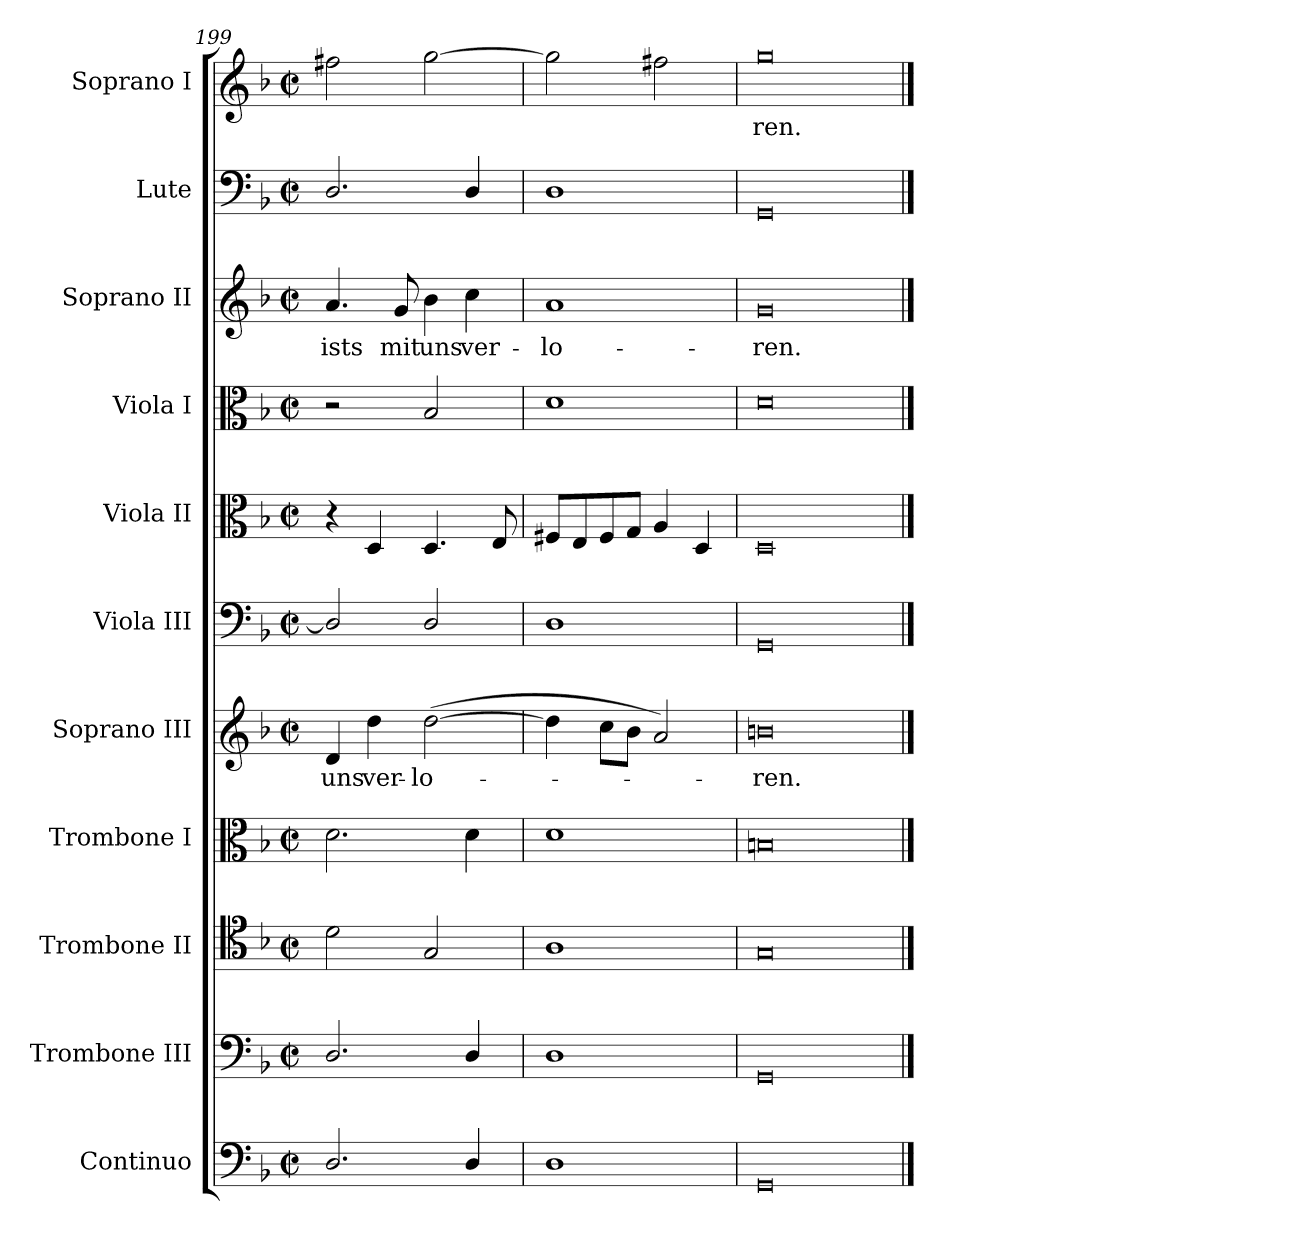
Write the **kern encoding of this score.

**kern	**kern	**kern	**kern	**kern	**text	**kern	**kern	**kern	**kern	**text	**kern	**kern	**text
*part11	*part10	*part9	*part8	*part7	*part7	*part6	*part5	*part4	*part3	*part3	*part2	*part1	*part1
*staff11	*staff10	*staff9	*staff8	*staff7	*staff7	*staff6	*staff5	*staff4	*staff3	*staff3	*staff2	*staff1	*staff1
*I"Continuo	*I"Trombone III	*I"Trombone II	*I"Trombone I	*I"Soprano III	*	*I"Viola III	*I"Viola II	*I"Viola I	*I"Soprano II	*	*I"Lute	*I"Soprano I	*
*	*I'Tb III	*I'Tb II	*I'Tb I	*I'S III	*	*I'Vl III	*I'Vl II	*I'Vl I	*I'S II	*	*I'Lt	*I'S I	*
*clefF4	*clefF4	*clefC4	*clefC3	*clefG2	*	*clefF4	*clefC3	*clefC3	*clefG2	*	*clefF4	*clefG2	*
*k[b-]	*k[b-]	*k[b-]	*k[b-]	*k[b-]	*	*k[b-]	*k[b-]	*k[b-]	*k[b-]	*	*k[b-]	*k[b-]	*
*F:	*F:	*F:	*F:	*F:	*	*F:	*F:	*F:	*F:	*	*F:	*F:	*
*M2/2	*M2/2	*M2/2	*M2/2	*M2/2	*	*M2/2	*M2/2	*M2/2	*M2/2	*	*M2/2	*M2/2	*
*met(c|)	*met(c|)	*met(c|)	*met(c|)	*met(c|)	*	*met(c|)	*met(c|)	*met(c|)	*met(c|)	*	*met(c|)	*met(c|)	*
=199	=199	=199	=199	=199	=199	=199	=199	=199	=199	=199	=199	=199	=199
!	!	!	!	!	!LO:LY:b	!	!	!	!	!LO:LY:b	!	!	!
2.D/	2.D/	2d	2.d	4d	uns	2D/]	4r	2r	4.a	ists	2.D/	2ff#X	.
!	!	!	!	!	!LO:LY:b	!	!	!	!	!	!	!	!
.	.	.	.	4dd	ver-	.	4D	.	.	.	.	.	.
!	!	!	!	!	!	!	!	!	!	!LO:LY:b	!	!	!
.	.	.	.	.	.	.	.	.	8g	mit	.	.	.
!	!	!	!	!	!LO:LY:b	!	!	!	!	!LO:LY:b	!	!	!
.	.	2G	.	(>[2dd	-lo-	2D/	4.D	2B-	4b-	uns	.	[2gg	.
!	!	!	!	!	!	!	!	!	!	!LO:LY:b	!	!	!
4D/	4D/	.	4d	.	.	.	.	.	4cc	ver-	4D/	.	.
.	.	.	.	.	.	.	8E	.	.	.	.	.	.
=200	=200	=200	=200	=200	=200	=200	=200	=200	=200	=200	=200	=200	=200
!	!	!	!	!	!	!	!	!	!	!LO:LY:b	!	!	!
1D	1D	1A	1d	4dd]	.	1D	8F#XL	1d	1a	-lo-	1D	2gg]	.
.	.	.	.	.	.	.	8E	.	.	.	.	.	.
.	.	.	.	8ccL	.	.	8F#	.	.	.	.	.	.
.	.	.	.	8b-J	.	.	8GJ	.	.	.	.	.	.
.	.	.	.	2a)	.	.	4A	.	.	.	.	2ff#X	.
.	.	.	.	.	.	.	4D	.	.	.	.	.	.
=201	=201	=201	=201	=201	=201	=201	=201	=201	=201	=201	=201	=201	=201
!	!	!	!	!	!LO:LY:b	!	!	!	!	!LO:LY:b	!	!	!LO:LY:b
0GG	0GG	0G	0Bn	0bn	ren.	0GG	0D	0d	0g	-ren.	0GG	0gg	ren.
==	==	==	==	==	==	==	==	==	==	==	==	==	==
*-	*-	*-	*-	*-	*-	*-	*-	*-	*-	*-	*-	*-	*-
